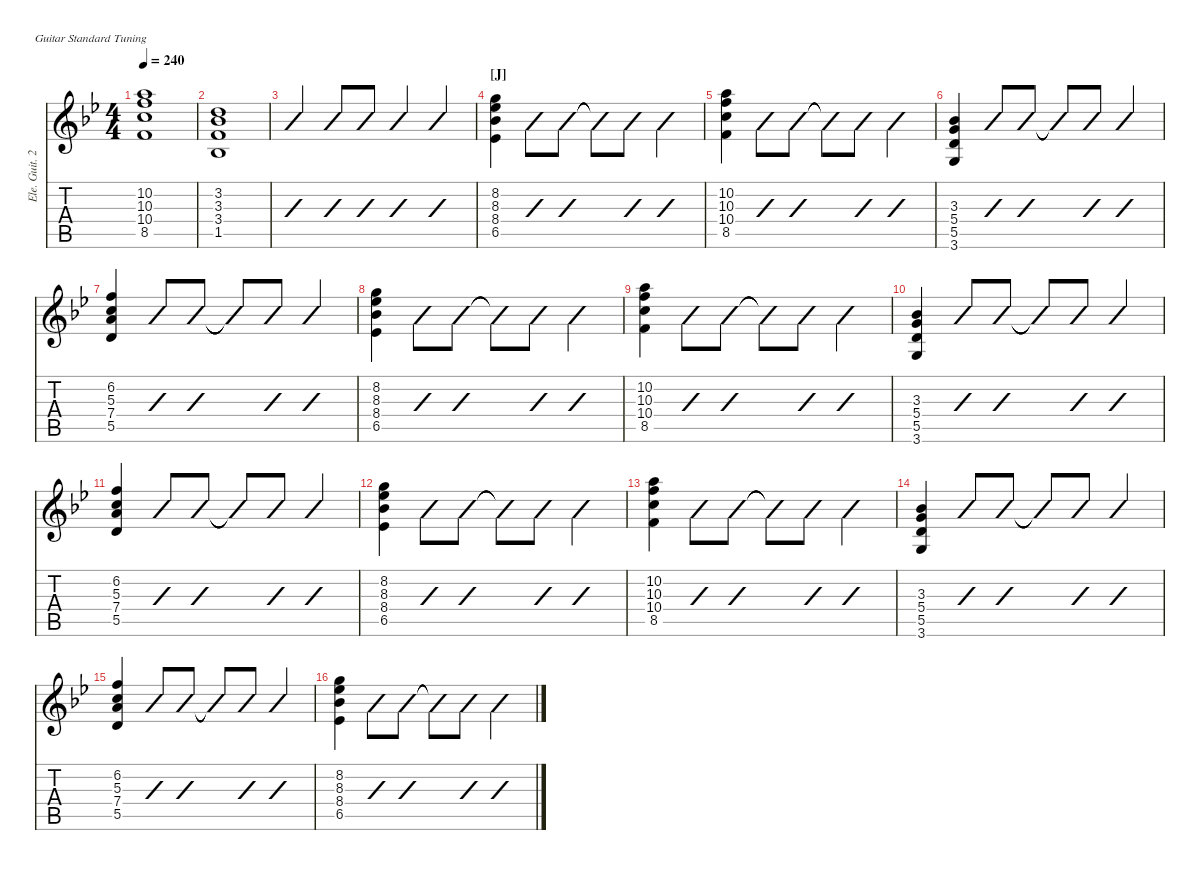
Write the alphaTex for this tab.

\defaultSystemsLayout 4
\hideDynamics
\bracketExtendMode nobrackets
\otherSystemsTrackNameOrientation horizontal
\track ("Ele. Guit. 2" "Ele. Guit. 2") {defaultSystemsLayout 4 instrument distortionguitar}
\staff {score tabs}
\tuning (E4 B3 G3 D3 A2 E2)
\ts (4 4)
\tempo 240
\clef g2
\scale
0.940842
\ks bb
(8.5{acc forcenatural} 10.4{acc forcenatural} 10.3{acc forcenatural} 10.2{acc forcenatural}).1{dy f beam Down} |
\scale
0.940842 (3.2{acc forcenatural} 3.3{acc b} 3.4{acc forcenatural} 1.5{acc b}).1{beam Up} |
\scale
0.958526 (3.2{acc forcenatural} 3.3{acc b} 3.4{acc forcenatural} 1.5{acc b}).4{slashed beam Up} (3.2{acc forcenatural} 3.3{acc b} 3.4{acc forcenatural} 1.5{acc b}).8{slashed beam Up} (3.2{acc forcenatural} 3.3{acc b} 3.4{acc forcenatural} 1.5{acc b}).8{slashed beam Up} (3.2{acc forcenatural} 3.3{acc b} 3.4{acc forcenatural} 1.5{acc b}).4{slashed beam Up} (3.2{acc forcenatural} 3.3{acc b} 3.4{acc forcenatural} 1.5{acc b}).4{slashed beam Up} |
\section ("J" "")
(6.5{acc b} 8.4{acc b} 8.3{acc b} 8.2{acc forcenatural}).4{beam Down} (6.5{acc b} 8.4{acc b} 8.3{acc b} 8.2{acc forcenatural}).8{slashed beam Down} (6.5{acc b} 8.4{acc b} 8.3{acc b} 8.2{acc forcenatural}).8{slashed beam Down} (6.5{t acc b} 8.4{t acc b} 8.3{t acc b} 8.2{t acc forcenatural}).8{slashed beam Down} (6.5{acc b} 8.4{acc b} 8.3{acc b} 8.2{acc forcenatural}).8{slashed beam Down} (6.5{acc b} 8.4{acc b} 8.3{acc b} 8.2{acc forcenatural}).4{slashed beam Down} |
(8.5{acc forcenatural} 10.4{acc forcenatural} 10.3{acc forcenatural} 10.2{acc forcenatural}).4{beam Down} (8.5{acc forcenatural} 10.4{acc forcenatural} 10.3{acc forcenatural} 10.2{acc forcenatural}).8{slashed beam Down} (8.5{acc forcenatural} 10.4{acc forcenatural} 10.3{acc forcenatural} 10.2{acc forcenatural}).8{slashed beam Down} (8.5{t acc forcenatural} 10.4{t acc forcenatural} 10.3{t acc forcenatural} 10.2{t acc forcenatural}).8{slashed beam Down} (8.5{acc forcenatural} 10.4{acc forcenatural} 10.3{acc forcenatural} 10.2{acc forcenatural}).8{slashed beam Down} (8.5{acc forcenatural} 10.4{acc forcenatural} 10.3{acc forcenatural} 10.2{acc forcenatural}).4{slashed beam Down} |
(3.6{acc forcenatural} 5.5{acc forcenatural} 5.4{acc forcenatural} 3.3{acc b}).4{beam Up} (3.6{acc forcenatural} 5.5{acc forcenatural} 5.4{acc forcenatural} 3.3{acc b}).8{slashed beam Up} (3.6{acc forcenatural} 5.5{acc forcenatural} 5.4{acc forcenatural} 3.3{acc b}).8{slashed beam Up} (3.6{t acc forcenatural} 5.5{t acc forcenatural} 5.4{t acc forcenatural} 3.3{t acc b}).8{slashed beam Up} (3.6{acc forcenatural} 5.5{acc forcenatural} 5.4{acc forcenatural} 3.3{acc b}).8{slashed beam Up} (3.6{acc forcenatural} 5.5{acc forcenatural} 5.4{acc forcenatural} 3.3{acc b}).4{slashed beam Up} |
(5.5{acc forcenatural} 7.4{acc forcenatural} 5.3{acc forcenatural} 6.2{acc forcenatural}).4{beam Up} (5.5{acc forcenatural} 7.4{acc forcenatural} 5.3{acc forcenatural} 6.2{acc forcenatural}).8{slashed beam Up} (5.5{acc forcenatural} 7.4{acc forcenatural} 5.3{acc forcenatural} 6.2{acc forcenatural}).8{slashed beam Up} (5.5{t acc forcenatural} 7.4{t acc forcenatural} 5.3{t acc forcenatural} 6.2{t acc forcenatural}).8{slashed beam Up} (5.5{acc forcenatural} 7.4{acc forcenatural} 5.3{acc forcenatural} 6.2{acc forcenatural}).8{slashed beam Up} (5.5{acc forcenatural} 7.4{acc forcenatural} 5.3{acc forcenatural} 6.2{acc forcenatural}).4{slashed beam Up} |
(6.5{acc b} 8.4{acc b} 8.3{acc b} 8.2{acc forcenatural}).4{beam Down} (6.5{acc b} 8.4{acc b} 8.3{acc b} 8.2{acc forcenatural}).8{slashed beam Down} (6.5{acc b} 8.4{acc b} 8.3{acc b} 8.2{acc forcenatural}).8{slashed beam Down} (6.5{t acc b} 8.4{t acc b} 8.3{t acc b} 8.2{t acc forcenatural}).8{slashed beam Down} (6.5{acc b} 8.4{acc b} 8.3{acc b} 8.2{acc forcenatural}).8{slashed beam Down} (6.5{acc b} 8.4{acc b} 8.3{acc b} 8.2{acc forcenatural}).4{slashed beam Down} |
(8.5{acc forcenatural} 10.4{acc forcenatural} 10.3{acc forcenatural} 10.2{acc forcenatural}).4{beam Down} (8.5{acc forcenatural} 10.4{acc forcenatural} 10.3{acc forcenatural} 10.2{acc forcenatural}).8{slashed beam Down} (8.5{acc forcenatural} 10.4{acc forcenatural} 10.3{acc forcenatural} 10.2{acc forcenatural}).8{slashed beam Down} (8.5{t acc forcenatural} 10.4{t acc forcenatural} 10.3{t acc forcenatural} 10.2{t acc forcenatural}).8{slashed beam Down} (8.5{acc forcenatural} 10.4{acc forcenatural} 10.3{acc forcenatural} 10.2{acc forcenatural}).8{slashed beam Down} (8.5{acc forcenatural} 10.4{acc forcenatural} 10.3{acc forcenatural} 10.2{acc forcenatural}).4{slashed beam Down} |
(3.6{acc forcenatural} 5.5{acc forcenatural} 5.4{acc forcenatural} 3.3{acc b}).4{beam Up} (3.6{acc forcenatural} 5.5{acc forcenatural} 5.4{acc forcenatural} 3.3{acc b}).8{slashed beam Up} (3.6{acc forcenatural} 5.5{acc forcenatural} 5.4{acc forcenatural} 3.3{acc b}).8{slashed beam Up} (3.6{t acc forcenatural} 5.5{t acc forcenatural} 5.4{t acc forcenatural} 3.3{t acc b}).8{slashed beam Up} (3.6{acc forcenatural} 5.5{acc forcenatural} 5.4{acc forcenatural} 3.3{acc b}).8{slashed beam Up} (3.6{acc forcenatural} 5.5{acc forcenatural} 5.4{acc forcenatural} 3.3{acc b}).4{slashed beam Up} |
(5.5{acc forcenatural} 7.4{acc forcenatural} 5.3{acc forcenatural} 6.2{acc forcenatural}).4{beam Up} (5.5{acc forcenatural} 7.4{acc forcenatural} 5.3{acc forcenatural} 6.2{acc forcenatural}).8{slashed beam Up} (5.5{acc forcenatural} 7.4{acc forcenatural} 5.3{acc forcenatural} 6.2{acc forcenatural}).8{slashed beam Up} (5.5{t acc forcenatural} 7.4{t acc forcenatural} 5.3{t acc forcenatural} 6.2{t acc forcenatural}).8{slashed beam Up} (5.5{acc forcenatural} 7.4{acc forcenatural} 5.3{acc forcenatural} 6.2{acc forcenatural}).8{slashed beam Up} (5.5{acc forcenatural} 7.4{acc forcenatural} 5.3{acc forcenatural} 6.2{acc forcenatural}).4{slashed beam Up} |
\scale
1.16421 (6.5{acc b} 8.4{acc b} 8.3{acc b} 8.2{acc forcenatural}).4{beam Down} (6.5{acc b} 8.4{acc b} 8.3{acc b} 8.2{acc forcenatural}).8{slashed beam Down} (6.5{acc b} 8.4{acc b} 8.3{acc b} 8.2{acc forcenatural}).8{slashed beam Down} (6.5{t acc b} 8.4{t acc b} 8.3{t acc b} 8.2{t acc forcenatural}).8{slashed beam Down} (6.5{acc b} 8.4{acc b} 8.3{acc b} 8.2{acc forcenatural}).8{slashed beam Down} (6.5{acc b} 8.4{acc b} 8.3{acc b} 8.2{acc forcenatural}).4{slashed beam Down} |
\scale
0.945263 (8.5{acc forcenatural} 10.4{acc forcenatural} 10.3{acc forcenatural} 10.2{acc forcenatural}).4{beam Down} (8.5{acc forcenatural} 10.4{acc forcenatural} 10.3{acc forcenatural} 10.2{acc forcenatural}).8{slashed beam Down} (8.5{acc forcenatural} 10.4{acc forcenatural} 10.3{acc forcenatural} 10.2{acc forcenatural}).8{slashed beam Down} (8.5{t acc forcenatural} 10.4{t acc forcenatural} 10.3{t acc forcenatural} 10.2{t acc forcenatural}).8{slashed beam Down} (8.5{acc forcenatural} 10.4{acc forcenatural} 10.3{acc forcenatural} 10.2{acc forcenatural}).8{slashed beam Down} (8.5{acc forcenatural} 10.4{acc forcenatural} 10.3{acc forcenatural} 10.2{acc forcenatural}).4{slashed beam Down} |
\scale
0.945263 (3.6{acc forcenatural} 5.5{acc forcenatural} 5.4{acc forcenatural} 3.3{acc b}).4{beam Up} (3.6{acc forcenatural} 5.5{acc forcenatural} 5.4{acc forcenatural} 3.3{acc b}).8{slashed beam Up} (3.6{acc forcenatural} 5.5{acc forcenatural} 5.4{acc forcenatural} 3.3{acc b}).8{slashed beam Up} (3.6{t acc forcenatural} 5.5{t acc forcenatural} 5.4{t acc forcenatural} 3.3{t acc b}).8{slashed beam Up} (3.6{acc forcenatural} 5.5{acc forcenatural} 5.4{acc forcenatural} 3.3{acc b}).8{slashed beam Up} (3.6{acc forcenatural} 5.5{acc forcenatural} 5.4{acc forcenatural} 3.3{acc b}).4{slashed beam Up} |
\scale
0.945263 (5.5{acc forcenatural} 7.4{acc forcenatural} 5.3{acc forcenatural} 6.2{acc forcenatural}).4{beam Up} (5.5{acc forcenatural} 7.4{acc forcenatural} 5.3{acc forcenatural} 6.2{acc forcenatural}).8{slashed beam Up} (5.5{acc forcenatural} 7.4{acc forcenatural} 5.3{acc forcenatural} 6.2{acc forcenatural}).8{slashed beam Up} (5.5{t acc forcenatural} 7.4{t acc forcenatural} 5.3{t acc forcenatural} 6.2{t acc forcenatural}).8{slashed beam Up} (5.5{acc forcenatural} 7.4{acc forcenatural} 5.3{acc forcenatural} 6.2{acc forcenatural}).8{slashed beam Up} (5.5{acc forcenatural} 7.4{acc forcenatural} 5.3{acc forcenatural} 6.2{acc forcenatural}).4{slashed beam Up} |
\scale
1.16421 (6.5{acc b} 8.4{acc b} 8.3{acc b} 8.2{acc forcenatural}).4{beam Down} (6.5{acc b} 8.4{acc b} 8.3{acc b} 8.2{acc forcenatural}).8{slashed beam Down} (6.5{acc b} 8.4{acc b} 8.3{acc b} 8.2{acc forcenatural}).8{slashed beam Down} (6.5{t acc b} 8.4{t acc b} 8.3{t acc b} 8.2{t acc forcenatural}).8{slashed beam Down} (6.5{acc b} 8.4{acc b} 8.3{acc b} 8.2{acc forcenatural}).8{slashed beam Down} (6.5{acc b} 8.4{acc b} 8.3{acc b} 8.2{acc forcenatural}).4{slashed beam Down}
